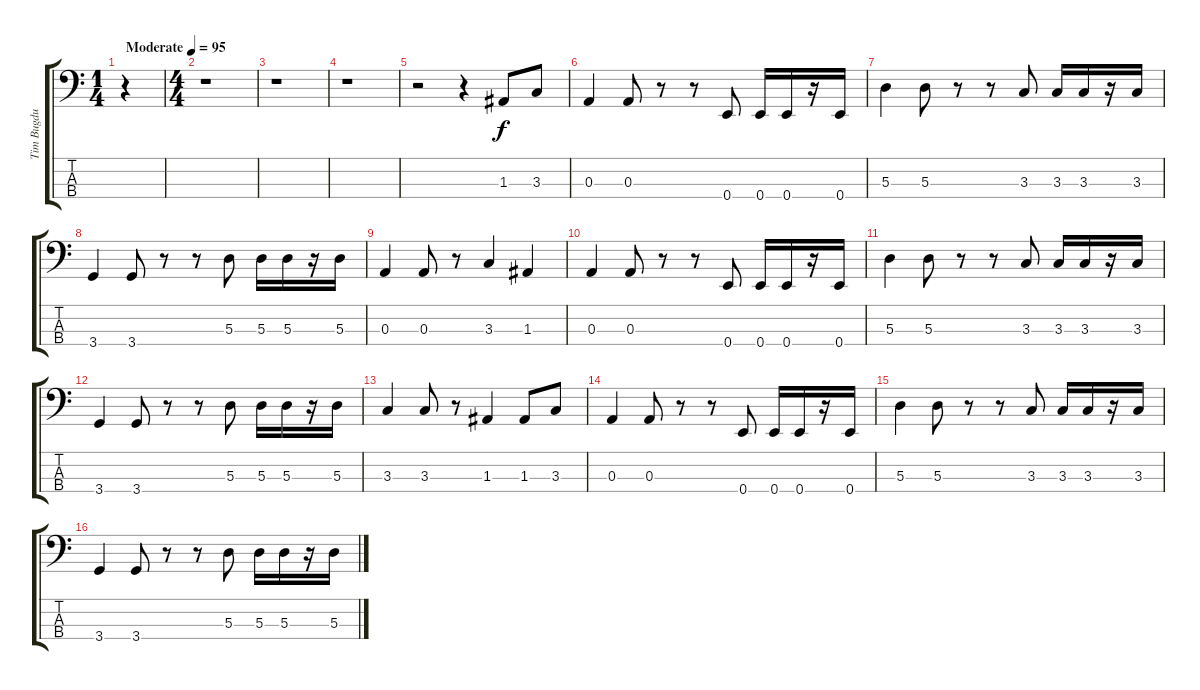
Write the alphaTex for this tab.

\track ("Tim Bugdu" "Tim Bugdu") {instrument electricbassfinger}
\staff {score tabs}
\tuning (G2 D2 A1 E1) {hide}
\ts (1 4)
\tempo (95 "Moderate")
\clef f4
\ks c
r.4{dy f instrument electricbassfinger} |
\ts (4 4)
r.1 |
r.1 |
r.1 |
r.2 r.4 1.3.8 3.3.8 |
0.3.4 0.3.8 r.8 r.8 0.4.8 0.4.16 0.4.16 r.16 0.4.16 |
5.3.4 5.3.8 r.8 r.8 3.3.8 3.3.16 3.3.16 r.16 3.3.16 |
3.4.4 3.4.8 r.8 r.8 5.3.8 5.3.16 5.3.16 r.16 5.3.16 |
0.3.4 0.3.8 r.8 3.3.4 1.3.4 |
0.3.4 0.3.8 r.8 r.8 0.4.8 0.4.16 0.4.16 r.16 0.4.16 |
5.3.4 5.3.8 r.8 r.8 3.3.8 3.3.16 3.3.16 r.16 3.3.16 |
3.4.4 3.4.8 r.8 r.8 5.3.8 5.3.16 5.3.16 r.16 5.3.16 |
3.3.4 3.3.8 r.8 1.3.4 1.3.8 3.3.8 |
0.3.4 0.3.8 r.8 r.8 0.4.8 0.4.16 0.4.16 r.16 0.4.16 |
5.3.4 5.3.8 r.8 r.8 3.3.8 3.3.16 3.3.16 r.16 3.3.16 |
3.4.4 3.4.8 r.8 r.8 5.3.8 5.3.16 5.3.16 r.16 5.3.16
